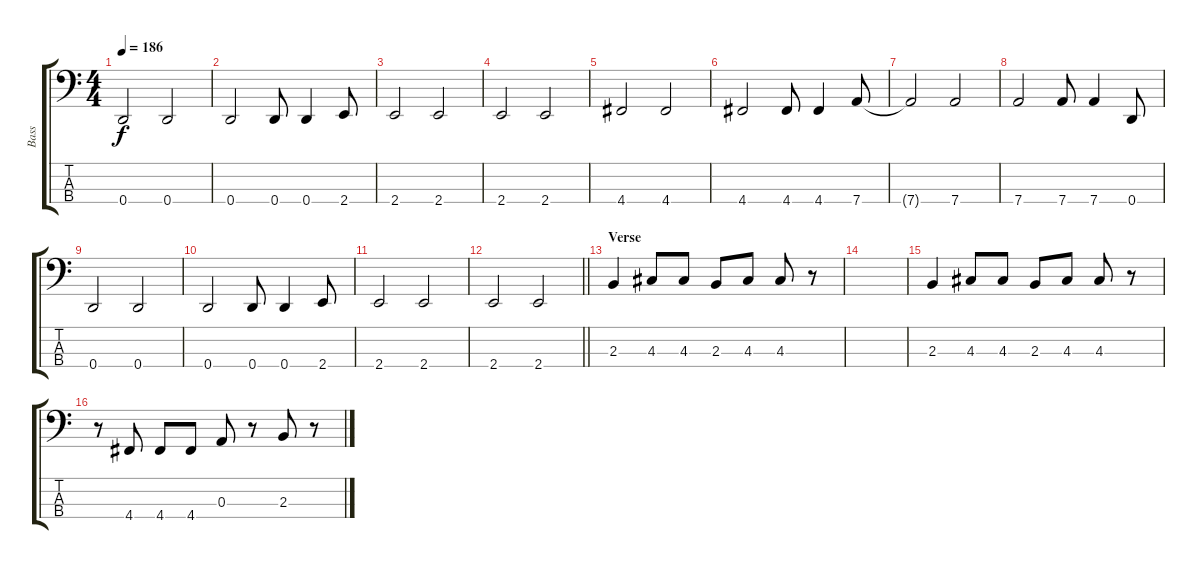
\track ("Bass" "Bass") {instrument electricbassfinger}
\staff {score tabs}
\tuning (G2 D2 A1 D1) {hide}
\ts (4 4)
\tempo 186
\clef f4
\ks c
0.4.2{dy f} 0.4.2 |
0.4.2 0.4.8 0.4.4 2.4.8 |
2.4.2 2.4.2 |
2.4.2 2.4.2 |
4.4.2 4.4.2 |
4.4.2 4.4.8 4.4.4 7.4.8 |
7.4{t}.2 7.4.2 |
7.4.2 7.4.8 7.4.4 0.4.8 |
0.4.2 0.4.2 |
0.4.2 0.4.8 0.4.4 2.4.8 |
2.4.2 2.4.2 |
\barLineRight lightlight
2.4.2 2.4.2 |
\section ("" "Verse")
2.3.4 4.3.8 4.3.8 2.3.8 4.3.8 4.3.8 r.8 |
|
2.3.4 4.3.8 4.3.8 2.3.8 4.3.8 4.3.8 r.8 |
r.8 4.4.8 4.4.8 4.4.8 0.3.8 r.8 2.3.8 r.8
